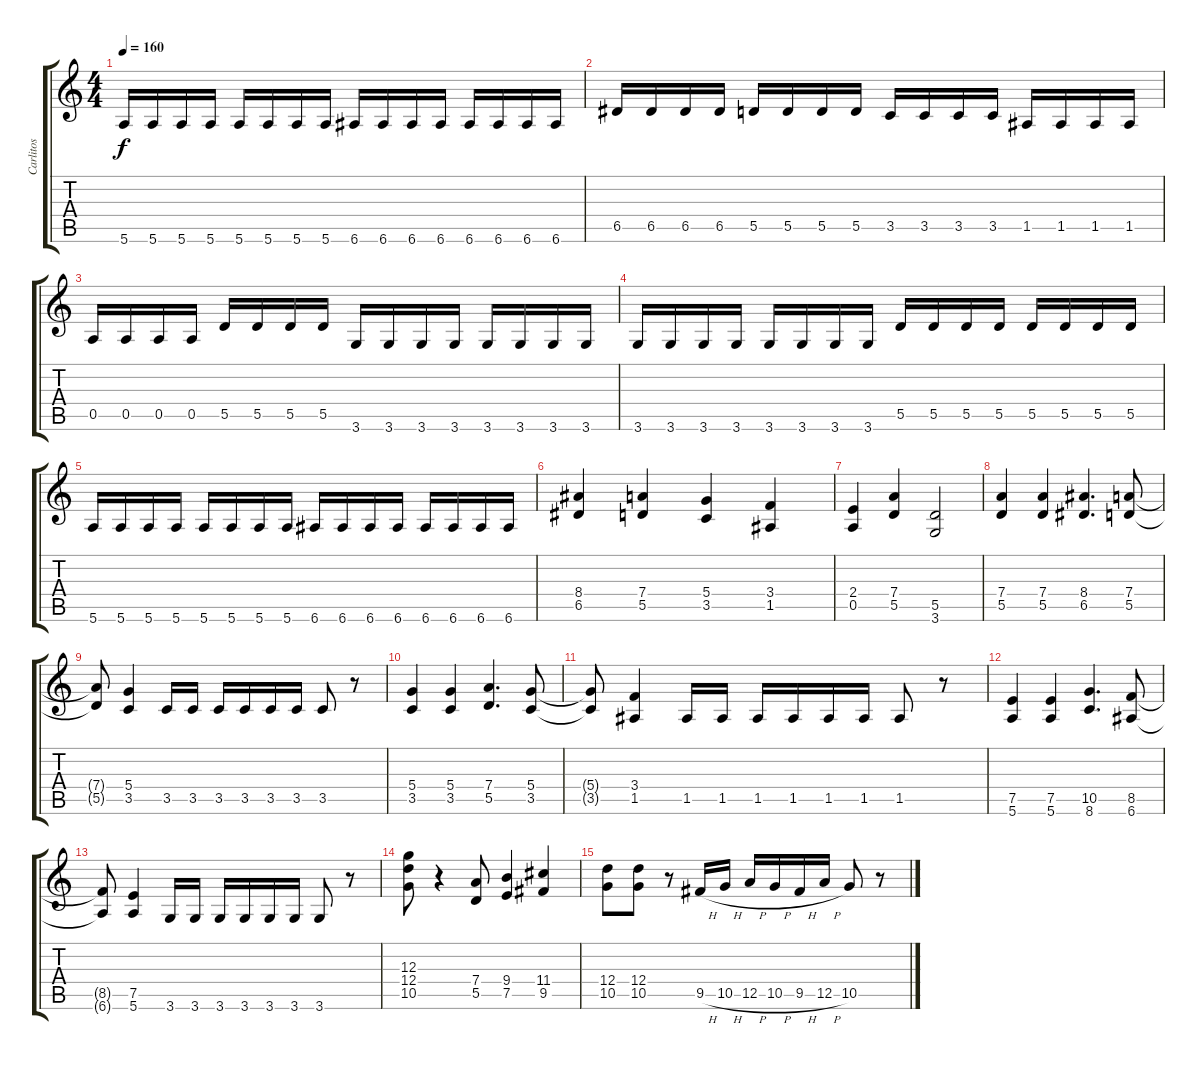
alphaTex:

\track ("Carlitos" "Carlitos") {instrument distortionguitar}
\staff {score tabs}
\tuning (E4 B3 G3 D3 A2 E2) {hide}
\ts (4 4)
\tempo 160
\clef g2
\ks c
5.6.16{dy f} 5.6.16 5.6.16 5.6.16 5.6.16 5.6.16 5.6.16 5.6.16 6.6.16 6.6.16 6.6.16 6.6.16 6.6.16 6.6.16 6.6.16 6.6.16 |
6.5.16 6.5.16 6.5.16 6.5.16 5.5.16 5.5.16 5.5.16 5.5.16 3.5.16 3.5.16 3.5.16 3.5.16 1.5.16 1.5.16 1.5.16 1.5.16 |
0.5.16 0.5.16 0.5.16 0.5.16 5.5.16 5.5.16 5.5.16 5.5.16 3.6.16 3.6.16 3.6.16 3.6.16 3.6.16 3.6.16 3.6.16 3.6.16 |
3.6.16 3.6.16 3.6.16 3.6.16 3.6.16 3.6.16 3.6.16 3.6.16 5.5.16 5.5.16 5.5.16 5.5.16 5.5.16 5.5.16 5.5.16 5.5.16 |
5.6.16 5.6.16 5.6.16 5.6.16 5.6.16 5.6.16 5.6.16 5.6.16 6.6.16 6.6.16 6.6.16 6.6.16 6.6.16 6.6.16 6.6.16 6.6.16 |
(8.4 6.5).4 (7.4 5.5).4 (5.4 3.5).4 (3.4 1.5).4 |
(2.4 0.5).4 (7.4 5.5).4 (5.5 3.6).2 |
(7.4 5.5).4 (7.4 5.5).4 (8.4 6.5).4{d} (7.4 5.5).8 |
(7.4{t} 5.5{t}).8 (5.4 3.5).4 3.5.16 3.5.16 3.5.16 3.5.16 3.5.16 3.5.16 3.5.8 r.8 |
(5.4 3.5).4 (5.4 3.5).4 (7.4 5.5).4{d} (5.4 3.5).8 |
(5.4{t} 3.5{t}).8 (3.4 1.5).4 1.5.16 1.5.16 1.5.16 1.5.16 1.5.16 1.5.16 1.5.8 r.8 |
(7.5 5.6).4 (7.5 5.6).4 (10.5 8.6).4{d} (8.5 6.6).8 |
(8.5{t} 6.6{t}).8 (7.5 5.6).4 3.6.16 3.6.16 3.6.16 3.6.16 3.6.16 3.6.16 3.6.8 r.8 |
(12.3 12.4 10.5).8 r.4 (7.4 5.5).8 (9.4 7.5).4 (11.4 9.5).4 |
(12.4 10.5).8 (12.4 10.5).8 r.8 9.5{h}.16 10.5{h}.16 12.5{h}.16 10.5{h}.16 9.5{h}.16 12.5{h}.16 10.5.8 r.8
